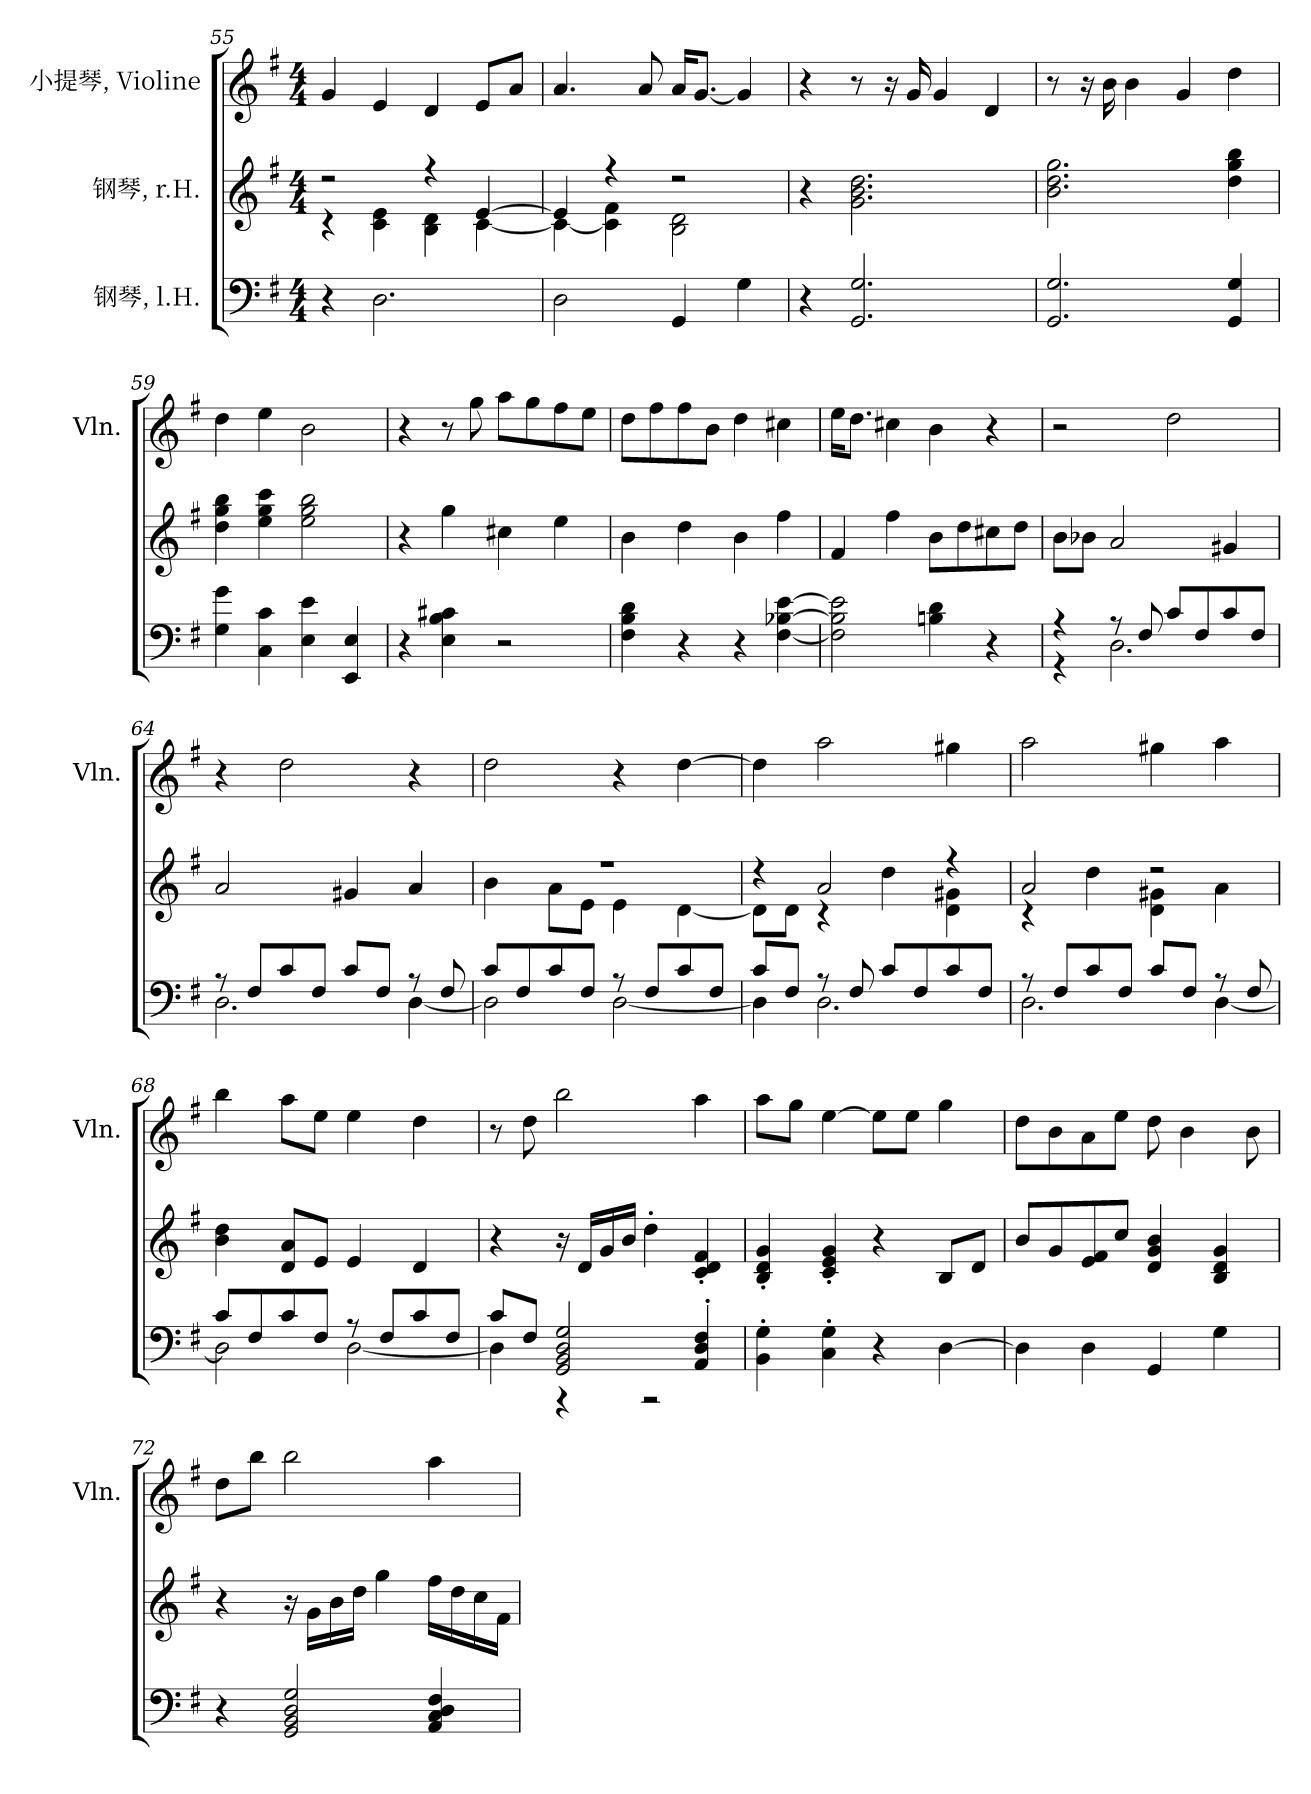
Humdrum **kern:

**kern	**kern	**kern
*part3	*part2	*part1
*staff3	*staff2	*staff1
*I"钢琴, l.H.	*I"钢琴, r.H.	*I"小提琴, Violine
*	*	*I'Vln.
*clefF4	*clefG2	*clefG2
*k[f#]	*k[f#]	*k[f#]
*M4/4	*M4/4	*M4/4
=55	=55	=55
*	*^	*
4r	2r	4r	4g/
2.D\	.	4c\ 4e\	4e/
.	4r	4B\ 4d\	4d/
.	[4e/	[4c\	8e/L
.	.	.	8a/J
=56	=56	=56	=56
2D\	4e/]	4c\_	4.a/
.	4r	4c\] 4f#\	.
.	.	.	8a/
4GG/	2r	2B\ 2d\	16a/KL
.	.	.	[8.g/J
4G\	.	.	4g/]
*	*v	*v	*
=57	=57	=57
4r	4r	4r
2.GG/ 2.G/	2.g\ 2.b\ 2.dd\	8r
.	.	16r
.	.	16g/
.	.	4g/
.	.	4d/
!!LO:LB:g=z
=58	=58	=58
2.GG/ 2.G/	2.b\ 2.dd\ 2.gg\	8r
.	.	16r
.	.	16b\
.	.	4b\
.	.	4g/
4GG/ 4G/	4dd\ 4gg\ 4bb\	4dd\
=59	=59	=59
4G\ 4g\	4dd\ 4gg\ 4bb\	4dd\
4C\ 4c\	4ee\ 4gg\ 4ccc\	4ee\
4E\ 4e\	2ee\ 2gg\ 2bb\	2b\
4EE/ 4E/	.	.
=60	=60	=60
4r	4r	4r
4E\ 4B\ 4c#X\	4gg\	8r
.	.	8gg\
2r	4cc#X\	8aa\L
.	.	8gg\
.	4ee\	8ff#\
.	.	8ee\J
=61	=61	=61
4F#\ 4B\ 4d\	4b\	8dd\L
.	.	8ff#\
4r	4dd\	8ff#\
.	.	8b\J
4r	4b\	4dd\
[4F#\ [4B-X\ [4e\	4ff#\	4cc#X\
=62	=62	=62
2F#\] 2B-\] 2e\]	4f#/	16ee\KL
.	.	8.dd\J
.	4ff#\	4cc#X\
4Bn\ 4d\	8b\L	4b\
.	8dd\	.
4r	8cc#X\	4r
.	8dd\J	.
!!LO:LB:g=z
=63	=63	=63
*^	*	*
4r	4r	8b\L	2r
.	.	8b-X\J	.
8r	2.D\	2a/	.
8F#/	.	.	.
8c/L	.	.	2dd\
8F#/	.	.	.
8c/	.	4g#X/	.
8F#/J	.	.	.
=64	=64	=64	=64
8r	2.D\	2a/	4r
8F#/L	.	.	.
8c/	.	.	2dd\
8F#/J	.	.	.
8c/L	.	4g#X/	.
8F#/J	.	.	.
8r	[4D\	4a/	4r
8F#/	.	.	.
=65	=65	=65	=65
*	*	*^	*
8c/L	2D\]	1r	4b\	2dd\
8F#/	.	.	.	.
8c/	.	.	8a\L	.
8F#/J	.	.	8e\J	.
8r	[2D\	.	4e\	4r
8F#/L	.	.	.	.
8c/	.	.	[4d\	[4dd\
8F#/J	.	.	.	.
=66	=66	=66	=66	=66
8c/L	4D\]	4r	8d\L]	4dd\]
8F#/J	.	.	8d\J	.
8r	2.D\	2a/	4r	2aa\
8F#/	.	.	.	.
8c/L	.	.	4dd\	.
8F#/	.	.	.	.
8c/	.	4r	4d\ 4g#X\	4gg#X\
8F#/J	.	.	.	.
!!LO:LB:g=z
=67	=67	=67	=67	=67
8r	2.D\	2a/	4r	2aa\
8F#/L	.	.	.	.
8c/	.	.	4dd\	.
8F#/J	.	.	.	.
8c/L	.	2r	4d\ 4g#X\	4gg#X\
8F#/J	.	.	.	.
8r	[4D\	.	4a\	4aa\
8F#/	.	.	.	.
*	*	*v	*v	*
=68	=68	=68	=68
8c/L	2D\]	4b\ 4dd\	4bb\
8F#/	.	.	.
8c/	.	8d/ 8a/L	8aa\L
8F#/J	.	8e/J	8ee\J
8r	[2D\	4e/	4ee\
8F#/L	.	.	.
8c/	.	4d/	4dd\
8F#/J	.	.	.
=69	=69	=69	=69
8c/L	4D\]	4r	8r
8F#/J	.	.	8dd\
2GG/ 2BB/ 2D/ 2G/	4r	16r	2bb\
.	.	16d/LL	.
.	.	16g/	.
.	.	16b/JJ	.
.	2r	4dd'\	.
4AA/' 4D/' 4F#/'	.	4c/' 4d/' 4f#/'	4aa\
*v	*v	*	*
=70	=70	=70
4BB\' 4G\'	4B/' 4d/' 4g/'	8aa\L
.	.	8gg\J
4C\' 4G\'	4c/' 4e/' 4g/'	[4ee\
4r	4r	8ee\L]
.	.	8ee\J
[4D\	8B/L	4gg\
.	8d/J	.
!!LO:PB:g=z
=71	=71	=71
4D\]	8b/L	8dd\L
.	8g/	8b\
4D\	8e/ 8f#/	8a\
.	8cc/J	8ee\J
4GG/	4d/ 4g/ 4b/	8dd\
.	.	4b\
4G\	4B/ 4d/ 4g/	.
.	.	8b\
=72	=72	=72
4r	4r	8dd\L
.	.	8bb\J
2GG/ 2BB/ 2D/ 2G/	16r	2bb\
.	16g\LL	.
.	16b\	.
.	16dd\JJ	.
.	4gg\	.
4AA/ 4C/ 4D/ 4F#/	16ff#\LL	4aa\
.	16dd\	.
.	16cc\	.
.	16f#\JJ	.
=	=	=
*-	*-	*-
